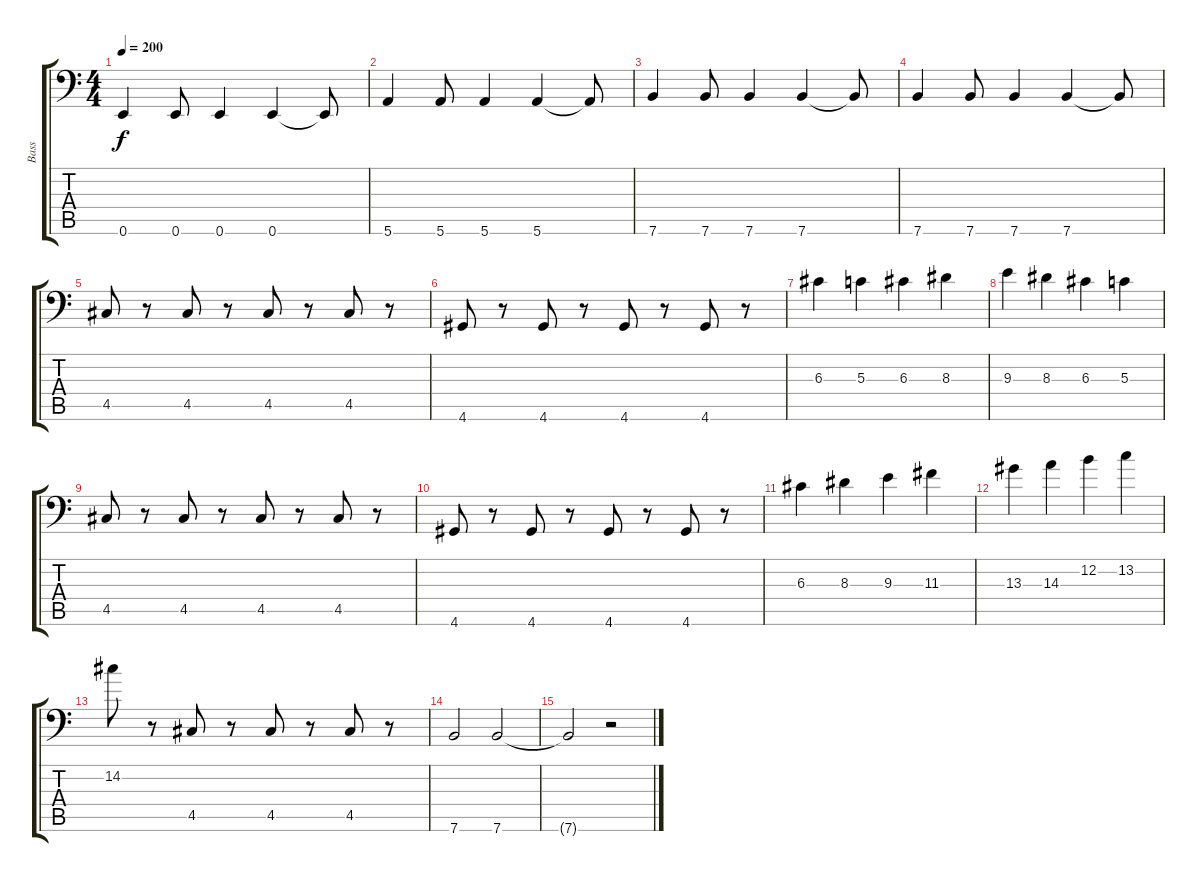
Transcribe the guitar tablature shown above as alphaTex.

\track ("Bass" "Bass") {instrument electricbasspick}
\staff {score tabs}
\tuning (E3 B2 G2 D2 A1 E1) {hide}
\ts (4 4)
\tempo 200
\clef f4
\ks c
0.6.4{dy f} 0.6.8 0.6.4 0.6.4 0.6{t}.8 |
5.6.4 5.6.8 5.6.4 5.6.4 5.6{t}.8 |
7.6.4 7.6.8 7.6.4 7.6.4 7.6{t}.8 |
7.6.4 7.6.8 7.6.4 7.6.4 7.6{t}.8 |
4.5.8 r.8 4.5.8 r.8 4.5.8 r.8 4.5.8 r.8 |
4.6.8 r.8 4.6.8 r.8 4.6.8 r.8 4.6.8 r.8 |
6.3.4 5.3.4 6.3.4 8.3.4 |
9.3.4 8.3.4 6.3.4 5.3.4 |
4.5.8 r.8 4.5.8 r.8 4.5.8 r.8 4.5.8 r.8 |
4.6.8 r.8 4.6.8 r.8 4.6.8 r.8 4.6.8 r.8 |
6.3.4 8.3.4 9.3.4 11.3.4 |
13.3.4 14.3.4 12.2.4 13.2.4 |
14.2.8 r.8 4.5.8 r.8 4.5.8 r.8 4.5.8 r.8 |
7.6.2 7.6.2 |
7.6{t}.2 r.2
